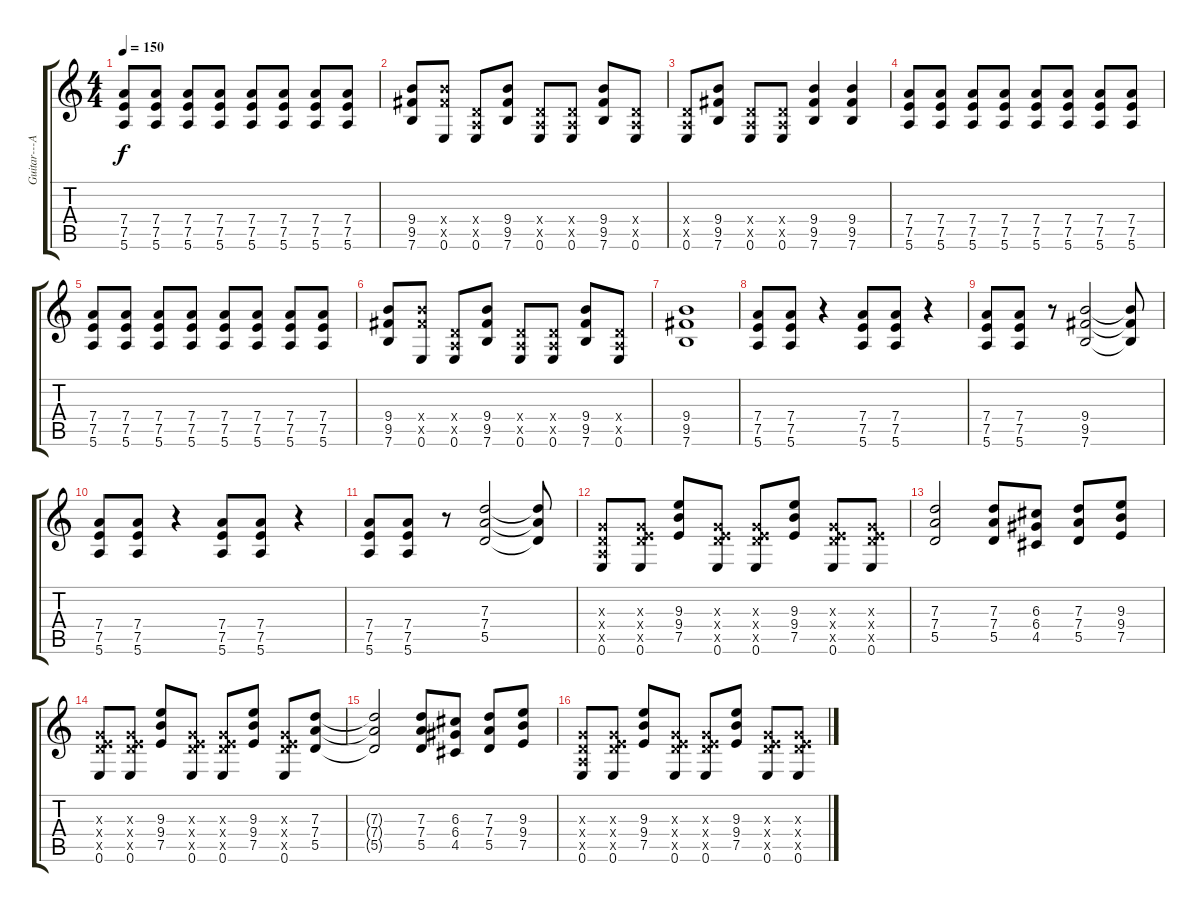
\track ("" "Guitar---A") {instrument distortionguitar}
\staff {score tabs}
\tuning (E4 B3 G3 D3 A2 E2) {hide}
\ts (4 4)
\tempo 150
\clef g2
\ks c
(7.4 7.5 5.6).8{dy f} (7.4 7.5 5.6).8 (7.4 7.5 5.6).8 (7.4 7.5 5.6).8 (7.4 7.5 5.6).8 (7.4 7.5 5.6).8 (7.4 7.5 5.6).8 (7.4 7.5 5.6).8 |
(9.4 9.5 7.6).8 (9.4{x} 9.5{x} 0.6).8 (0.4{x} 0.5{x} 0.6).8 (9.4 9.5 7.6).8 (0.4{x} 0.5{x} 0.6).8 (0.4{x} 0.5{x} 0.6).8 (9.4 9.5 7.6).8 (0.4{x} 0.5{x} 0.6).8 |
(0.4{x} 0.5{x} 0.6).8 (9.4 9.5 7.6).8 (0.4{x} 0.5{x} 0.6).8 (0.4{x} 0.5{x} 0.6).8 (9.4 9.5 7.6).4 (9.4 9.5 7.6).4 |
(7.4 7.5 5.6).8 (7.4 7.5 5.6).8 (7.4 7.5 5.6).8 (7.4 7.5 5.6).8 (7.4 7.5 5.6).8 (7.4 7.5 5.6).8 (7.4 7.5 5.6).8 (7.4 7.5 5.6).8 |
(7.4 7.5 5.6).8 (7.4 7.5 5.6).8 (7.4 7.5 5.6).8 (7.4 7.5 5.6).8 (7.4 7.5 5.6).8 (7.4 7.5 5.6).8 (7.4 7.5 5.6).8 (7.4 7.5 5.6).8 |
(9.4 9.5 7.6).8 (9.4{x} 9.5{x} 0.6).8 (0.4{x} 0.5{x} 0.6).8 (9.4 9.5 7.6).8 (0.4{x} 0.5{x} 0.6).8 (0.4{x} 0.5{x} 0.6).8 (9.4 9.5 7.6).8 (0.4{x} 0.5{x} 0.6).8 |
(9.4 9.5 7.6).1 |
(7.4 7.5 5.6).8 (7.4 7.5 5.6).8 r.4 (7.4 7.5 5.6).8 (7.4 7.5 5.6).8 r.4 |
(7.4 7.5 5.6).8 (7.4 7.5 5.6).8 r.8 (9.4 9.5 7.6).2 (9.4{t} 9.5{t} 7.6{t}).8 |
(7.4 7.5 5.6).8 (7.4 7.5 5.6).8 r.4 (7.4 7.5 5.6).8 (7.4 7.5 5.6).8 r.4 |
(7.4 7.5 5.6).8 (7.4 7.5 5.6).8 r.8 (7.3 7.4 5.5).2 (7.3{t} 7.4{t} 5.5{t}).8 |
(0.3{x} 0.4{x} 0.5{x} 0.6).8 (0.3{x} 0.4{x} 7.5{x} 0.6).8 (9.3 9.4 7.5).8 (0.3{x} 0.4{x} 7.5{x} 0.6).8 (0.3{x} 0.4{x} 7.5{x} 0.6).8 (9.3 9.4 7.5).8 (0.3{x} 0.4{x} 7.5{x} 0.6).8 (0.3{x} 0.4{x} 7.5{x} 0.6).8 |
(7.3 7.4 5.5).2 (7.3 7.4 5.5).8 (6.3 6.4 4.5).8 (7.3 7.4 5.5).8 (9.3 9.4 7.5).8 |
(0.3{x} 0.4{x} 7.5{x} 0.6).8 (0.3{x} 0.4{x} 7.5{x} 0.6).8 (9.3 9.4 7.5).8 (0.3{x} 0.4{x} 7.5{x} 0.6).8 (0.3{x} 0.4{x} 7.5{x} 0.6).8 (9.3 9.4 7.5).8 (0.3{x} 0.4{x} 7.5{x} 0.6).8 (7.3 7.4 5.5).8 |
(7.3{t} 7.4{t} 5.5{t}).2 (7.3 7.4 5.5).8 (6.3 6.4 4.5).8 (7.3 7.4 5.5).8 (9.3 9.4 7.5).8 |
(0.3{x} 0.4{x} 0.5{x} 0.6).8 (0.3{x} 0.4{x} 7.5{x} 0.6).8 (9.3 9.4 7.5).8 (0.3{x} 0.4{x} 7.5{x} 0.6).8 (0.3{x} 0.4{x} 7.5{x} 0.6).8 (9.3 9.4 7.5).8 (0.3{x} 0.4{x} 7.5{x} 0.6).8 (0.3{x} 0.4{x} 7.5{x} 0.6).8
